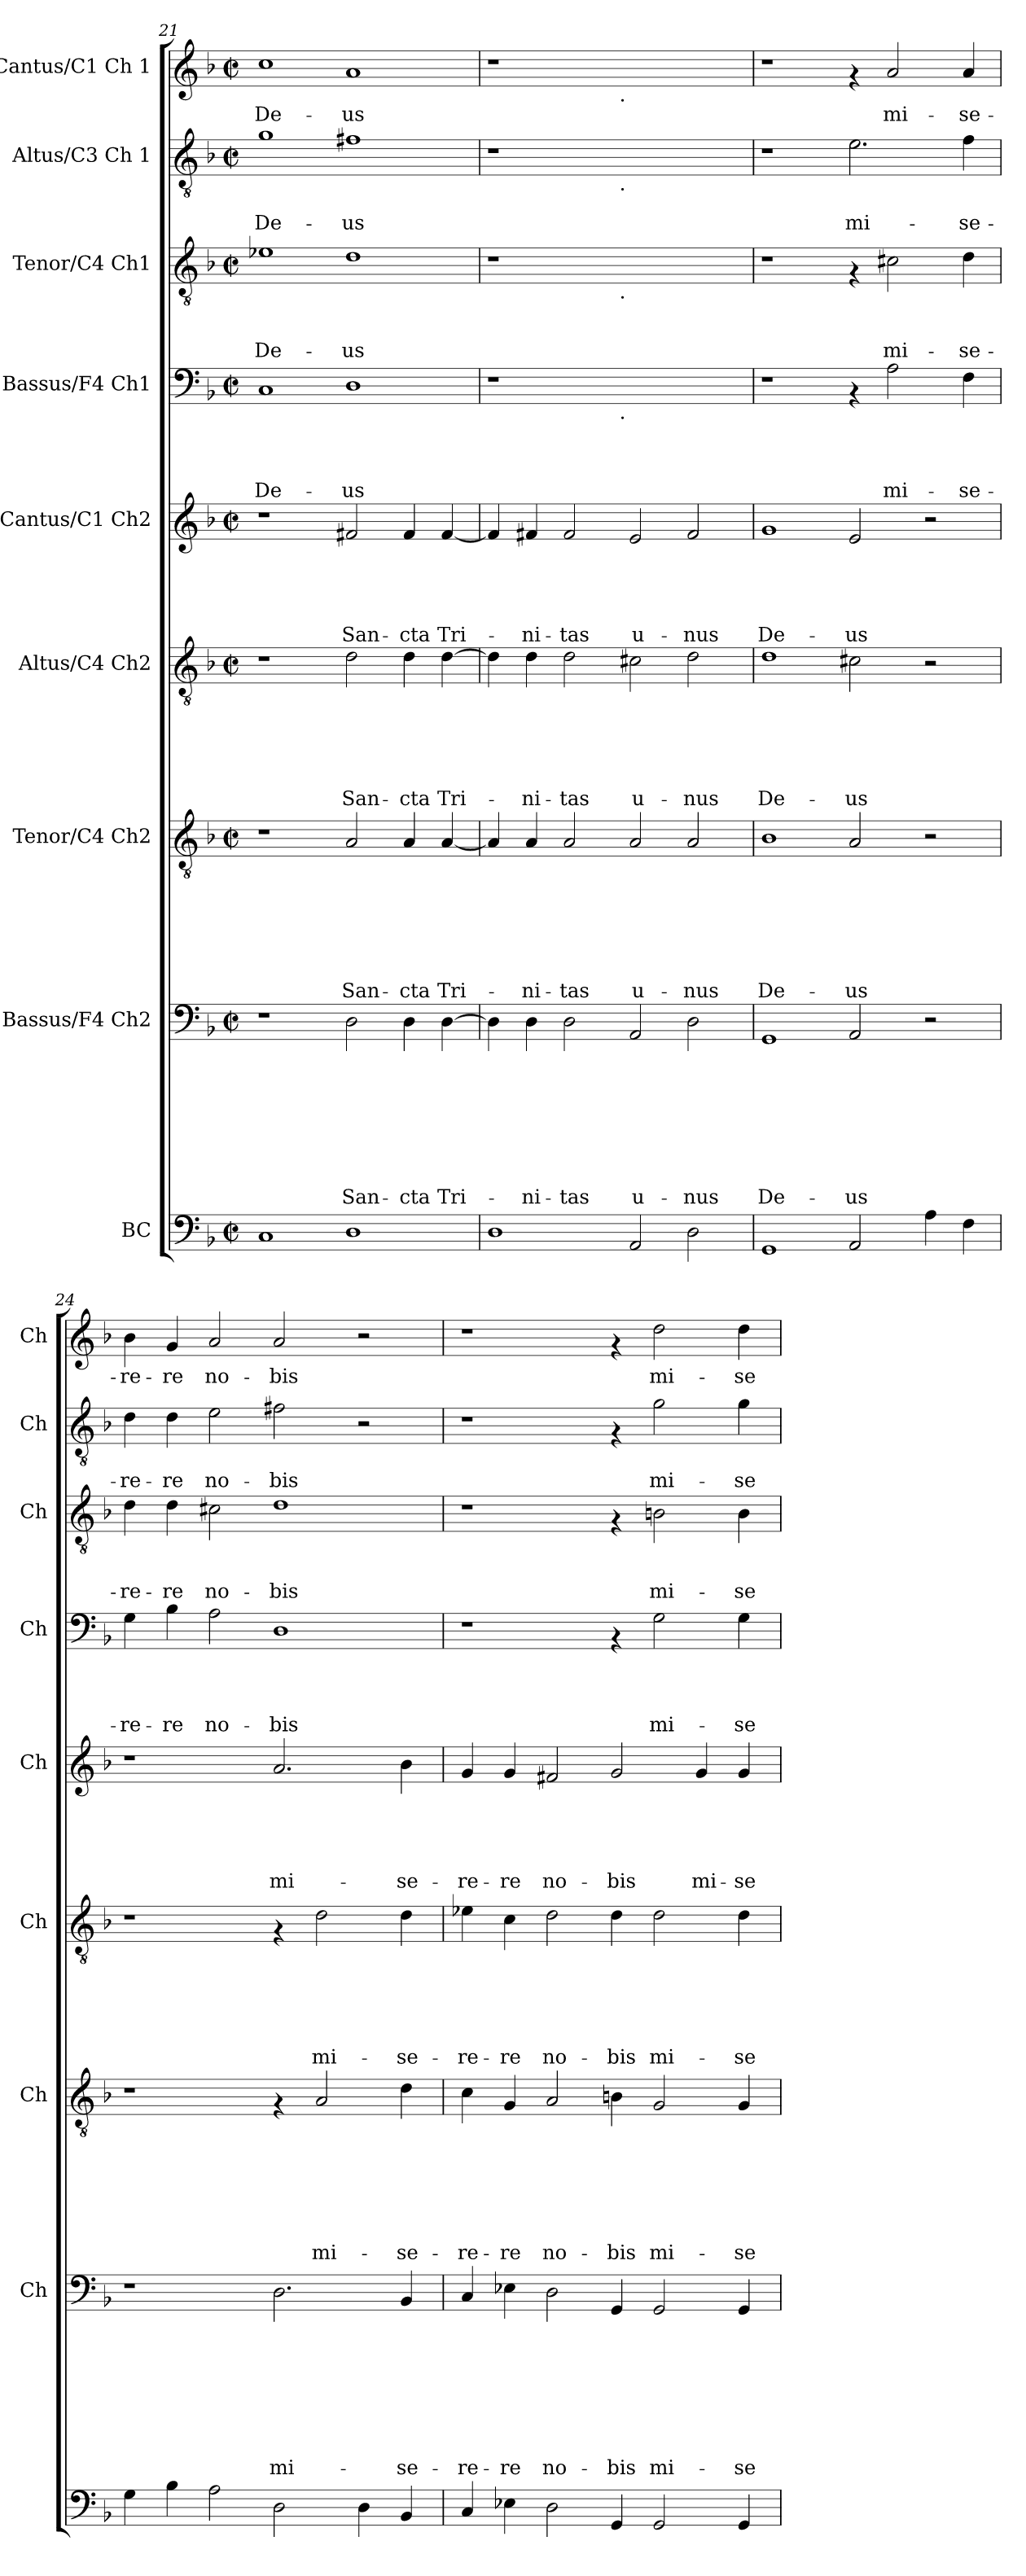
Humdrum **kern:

**kern	**kern	**text	**text	**text	**text	**text	**text	**text	**text	**kern	**text	**text	**text	**text	**text	**text	**text	**kern	**text	**text	**text	**text	**text	**text	**kern	**text	**text	**text	**text	**text	**kern	**text	**text	**text	**text	**kern	**text	**text	**text	**kern	**text	**text	**kern	**text
*part9	*part8	*part8	*part8	*part8	*part8	*part8	*part8	*part8	*part8	*part7	*part7	*part7	*part7	*part7	*part7	*part7	*part7	*part6	*part6	*part6	*part6	*part6	*part6	*part6	*part5	*part5	*part5	*part5	*part5	*part5	*part4	*part4	*part4	*part4	*part4	*part3	*part3	*part3	*part3	*part2	*part2	*part2	*part1	*part1
*staff9	*staff8	*staff8	*staff8	*staff8	*staff8	*staff8	*staff8	*staff8	*staff8	*staff7	*staff7	*staff7	*staff7	*staff7	*staff7	*staff7	*staff7	*staff6	*staff6	*staff6	*staff6	*staff6	*staff6	*staff6	*staff5	*staff5	*staff5	*staff5	*staff5	*staff5	*staff4	*staff4	*staff4	*staff4	*staff4	*staff3	*staff3	*staff3	*staff3	*staff2	*staff2	*staff2	*staff1	*staff1
*I"BC	*I"Bassus/F4 Ch2	*	*	*	*	*	*	*	*	*I"Tenor/C4 Ch2	*	*	*	*	*	*	*	*I"Altus/C4 Ch2	*	*	*	*	*	*	*I"Cantus/C1 Ch2	*	*	*	*	*	*I"Bassus/F4 Ch1	*	*	*	*	*I"Tenor/C4 Ch1	*	*	*	*I"Altus/C3 Ch 1	*	*	*I"Cantus/C1 Ch 1	*
*	*I'Ch	*	*	*	*	*	*	*	*	*I'Ch	*	*	*	*	*	*	*	*I'Ch	*	*	*	*	*	*	*I'Ch	*	*	*	*	*	*I'Ch	*	*	*	*	*I'Ch	*	*	*	*I'Ch	*	*	*I'Ch	*
!!LO:PB:g=z
*clefF4	*clefF4	*	*	*	*	*	*	*	*	*clefGv2	*	*	*	*	*	*	*	*clefGv2	*	*	*	*	*	*	*clefG2	*	*	*	*	*	*clefF4	*	*	*	*	*clefGv2	*	*	*	*clefGv2	*	*	*clefG2	*
*k[b-]	*k[b-]	*	*	*	*	*	*	*	*	*k[b-]	*	*	*	*	*	*	*	*k[b-]	*	*	*	*	*	*	*k[b-]	*	*	*	*	*	*k[b-]	*	*	*	*	*k[b-]	*	*	*	*k[b-]	*	*	*k[b-]	*
*F:	*F:	*	*	*	*	*	*	*	*	*F:	*	*	*	*	*	*	*	*F:	*	*	*	*	*	*	*F:	*	*	*	*	*	*F:	*	*	*	*	*F:	*	*	*	*F:	*	*	*F:	*
*M2/2	*M2/2	*	*	*	*	*	*	*	*	*M2/2	*	*	*	*	*	*	*	*M2/2	*	*	*	*	*	*	*M2/2	*	*	*	*	*	*M2/2	*	*	*	*	*M2/2	*	*	*	*M2/2	*	*	*M2/2	*
*met(c|)	*met(c|)	*	*	*	*	*	*	*	*	*met(c|)	*	*	*	*	*	*	*	*met(c|)	*	*	*	*	*	*	*met(c|)	*	*	*	*	*	*met(c|)	*	*	*	*	*met(c|)	*	*	*	*met(c|)	*	*	*met(c|)	*
=21	=21	=21	=21	=21	=21	=21	=21	=21	=21	=21	=21	=21	=21	=21	=21	=21	=21	=21	=21	=21	=21	=21	=21	=21	=21	=21	=21	=21	=21	=21	=21	=21	=21	=21	=21	=21	=21	=21	=21	=21	=21	=21	=21	=21
!	!	!	!	!	!	!	!	!	!	!	!	!	!	!	!	!	!	!	!	!	!	!	!	!	!	!	!	!	!	!	!	!	!	!	!LO:LY:b	!	!	!	!LO:LY:b	!	!	!LO:LY:b	!	!LO:LY:b
1C	1r	.	.	.	.	.	.	.	.	1r	.	.	.	.	.	.	.	1r	.	.	.	.	.	.	1r	.	.	.	.	.	1C	.	.	.	De-	1e-X	.	.	De-	1g	.	De-	1cc	De-
!	!	!	!	!	!	!	!	!	!LO:LY:b	!	!	!	!	!	!	!	!LO:LY:b	!	!	!	!	!	!	!LO:LY:b	!	!	!	!	!	!LO:LY:b	!	!	!	!	!LO:LY:b	!	!	!	!LO:LY:b	!	!	!LO:LY:b	!	!LO:LY:b
1D	2D\	.	.	.	.	.	.	.	San-	2A/	.	.	.	.	.	.	San-	2d\	.	.	.	.	.	San-	2f#X/	.	.	.	.	San-	1D	.	.	.	-us	1d	.	.	-us	1f#X	.	-us	1a	-us
!	!	!	!	!	!	!	!	!	!LO:LY:b	!	!	!	!	!	!	!	!LO:LY:b	!	!	!	!	!	!	!LO:LY:b	!	!	!	!	!	!LO:LY:b	!	!	!	!	!	!	!	!	!	!	!	!	!	!
.	4D\	.	.	.	.	.	.	.	-cta	4A/	.	.	.	.	.	.	-cta	4d\	.	.	.	.	.	-cta	4f#/	.	.	.	.	-cta	.	.	.	.	.	.	.	.	.	.	.	.	.	.
!	!	!	!	!	!	!	!	!	!LO:LY:b	!	!	!	!	!	!	!	!LO:LY:b	!	!	!	!	!	!	!LO:LY:b	!	!	!	!	!	!LO:LY:b	!	!	!	!	!	!	!	!	!	!	!	!	!	!
.	[>4D\	.	.	.	.	.	.	.	Tri-	[<4A/	.	.	.	.	.	.	Tri-	[>4d\	.	.	.	.	.	Tri-	[<4f#/	.	.	.	.	Tri-	.	.	.	.	.	.	.	.	.	.	.	.	.	.
=22	=22	=22	=22	=22	=22	=22	=22	=22	=22	=22	=22	=22	=22	=22	=22	=22	=22	=22	=22	=22	=22	=22	=22	=22	=22	=22	=22	=22	=22	=22	=22	=22	=22	=22	=22	=22	=22	=22	=22	=22	=22	=22	=22	=22
*	*	*	*	*	*	*	*	*	*	*	*	*	*	*	*	*	*	*	*	*	*	*	*	*	*	*	*	*	*	*	*^	*	*	*	*	*^	*	*	*	*^	*	*	*^	*
1D	4D\]	.	.	.	.	.	.	.	.	4A/]	.	.	.	.	.	.	.	4d\]	.	.	.	.	.	.	4f#/]	.	.	.	.	.	1r	2ryy	.	.	.	.	1r	2ryy	.	.	.	1r	2ryy	.	.	1r	2ryy	.
!	!	!	!	!	!	!	!	!	!LO:LY:b	!	!	!	!	!	!	!	!LO:LY:b	!	!	!	!	!	!	!LO:LY:b	!	!	!	!	!	!LO:LY:b	!	!	!	!	!	!	!	!	!	!	!	!	!	!	!	!	!	!
.	4D\	.	.	.	.	.	.	.	-ni-	4A/	.	.	.	.	.	.	-ni-	4d\	.	.	.	.	.	-ni-	4f#X/	.	.	.	.	-ni-	.	.	.	.	.	.	.	.	.	.	.	.	.	.	.	.	.	.
!	!	!	!	!	!	!	!	!	!LO:LY:b	!	!	!	!	!	!	!	!LO:LY:b	!	!	!	!	!	!	!LO:LY:b	!	!	!	!	!	!LO:LY:b	!	!	!	!	!	!	!	!	!	!	!	!	!	!	!	!	!	!
.	2D\	.	.	.	.	.	.	.	-tas	2A/	.	.	.	.	.	.	-tas	2d\	.	.	.	.	.	-tas	2f#/	.	.	.	.	-tas	.	4...ryy	.	.	.	.	.	4...ryy	.	.	.	.	4...ryy	.	.	.	4...ryy	.
!	!	!	!	!	!	!	!	!	!	!	!	!	!	!	!	!	!	!	!	!	!	!	!	!	!	!	!	!	!	!	!	!	!	!	!	!	!	!	!	!	!	!	!	!	!	!	!LO:TX:b:t=.	!
!	!	!	!	!	!	!	!	!	!	!	!	!	!	!	!	!	!	!	!	!	!	!	!	!	!	!	!	!	!	!	!	!	!	!	!	!	!	!	!	!	!	!	!LO:TX:b:t=.	!	!	!	!	!
!	!	!	!	!	!	!	!	!	!	!	!	!	!	!	!	!	!	!	!	!	!	!	!	!	!	!	!	!	!	!	!	!	!	!	!	!	!	!LO:TX:b:t=.	!	!	!	!	!	!	!	!	!	!
!	!	!	!	!	!	!	!	!	!	!	!	!	!	!	!	!	!	!	!	!	!	!	!	!	!	!	!	!	!	!	!	!LO:TX:b:t=.	!	!	!	!	!	!	!	!	!	!	!	!	!	!	!	!
.	.	.	.	.	.	.	.	.	.	.	.	.	.	.	.	.	.	.	.	.	.	.	.	.	.	.	.	.	.	.	.	1ryy	.	.	.	.	.	1ryy	.	.	.	.	1ryy	.	.	.	1ryy	.
!	!	!	!	!	!	!	!	!	!LO:LY:b	!	!	!	!	!	!	!	!LO:LY:b	!	!	!	!	!	!	!LO:LY:b	!	!	!	!	!	!LO:LY:b	!	!	!	!	!	!	!	!	!	!	!	!	!	!	!	!	!	!
2AA/	2AA/	.	.	.	.	.	.	.	u-	2A/	.	.	.	.	.	.	u-	2c#X\	.	.	.	.	.	u-	2e/	.	.	.	.	u-	1ryy	.	.	.	.	.	1ryy	.	.	.	.	1ryy	.	.	.	1ryy	.	.
!	!	!	!	!	!	!	!	!	!LO:LY:b	!	!	!	!	!	!	!	!LO:LY:b	!	!	!	!	!	!	!LO:LY:b	!	!	!	!	!	!LO:LY:b	!	!	!	!	!	!	!	!	!	!	!	!	!	!	!	!	!	!
2D\	2D\	.	.	.	.	.	.	.	-nus	2A/	.	.	.	.	.	.	-nus	2d\	.	.	.	.	.	-nus	2f#/	.	.	.	.	-nus	.	.	.	.	.	.	.	.	.	.	.	.	.	.	.	.	.	.
.	.	.	.	.	.	.	.	.	.	.	.	.	.	.	.	.	.	.	.	.	.	.	.	.	.	.	.	.	.	.	.	32ryy	.	.	.	.	.	32ryy	.	.	.	.	32ryy	.	.	.	32ryy	.
=23	=23	=23	=23	=23	=23	=23	=23	=23	=23	=23	=23	=23	=23	=23	=23	=23	=23	=23	=23	=23	=23	=23	=23	=23	=23	=23	=23	=23	=23	=23	=23	=23	=23	=23	=23	=23	=23	=23	=23	=23	=23	=23	=23	=23	=23	=23	=23	=23
!	!	!	!	!	!	!	!	!	!LO:LY:b	!	!	!	!	!	!	!	!LO:LY:b	!	!	!	!	!	!	!LO:LY:b	!	!	!	!	!	!LO:LY:b	!	!	!	!	!	!	!	!	!	!	!	!	!	!	!	!	!	!
*	*	*	*	*	*	*	*	*	*	*	*	*	*	*	*	*	*	*	*	*	*	*	*	*	*	*	*	*	*	*	*v	*v	*	*	*	*	*	*	*	*	*	*v	*v	*	*	*v	*v	*
*	*	*	*	*	*	*	*	*	*	*	*	*	*	*	*	*	*	*	*	*	*	*	*	*	*	*	*	*	*	*	*	*	*	*	*	*v	*v	*	*	*	*	*	*	*	*
1GG	1GG	.	.	.	.	.	.	.	De-	1B-	.	.	.	.	.	.	De-	1d	.	.	.	.	.	De-	1g	.	.	.	.	De-	1r	.	.	.	.	1r	.	.	.	1r	.	.	1r	.
!	!	!	!	!	!	!	!	!	!LO:LY:b	!	!	!	!	!	!	!	!LO:LY:b	!	!	!	!	!	!	!LO:LY:b	!	!	!	!	!	!LO:LY:b	!	!	!	!	!	!	!	!	!	!	!	!LO:LY:b	!	!
2AA/	2AA/	.	.	.	.	.	.	.	-us	2A/	.	.	.	.	.	.	-us	2c#X\	.	.	.	.	.	-us	2e/	.	.	.	.	-us	4rAA	.	.	.	.	4rF	.	.	.	2.e\	.	mi-	4rf	.
!	!	!	!	!	!	!	!	!	!	!	!	!	!	!	!	!	!	!	!	!	!	!	!	!	!	!	!	!	!	!	!	!	!	!	!LO:LY:b	!	!	!	!LO:LY:b	!	!	!	!	!LO:LY:b
.	.	.	.	.	.	.	.	.	.	.	.	.	.	.	.	.	.	.	.	.	.	.	.	.	.	.	.	.	.	.	2A\	.	.	.	mi-	2c#X\	.	.	mi-	.	.	.	2a/	mi-
4A\	2r	.	.	.	.	.	.	.	.	2r	.	.	.	.	.	.	.	2r	.	.	.	.	.	.	2r	.	.	.	.	.	.	.	.	.	.	.	.	.	.	.	.	.	.	.
!	!	!	!	!	!	!	!	!	!	!	!	!	!	!	!	!	!	!	!	!	!	!	!	!	!	!	!	!	!	!	!	!	!	!	!LO:LY:b	!	!	!	!LO:LY:b	!	!	!LO:LY:b	!	!LO:LY:b
4F\	.	.	.	.	.	.	.	.	.	.	.	.	.	.	.	.	.	.	.	.	.	.	.	.	.	.	.	.	.	.	4F\	.	.	.	-se-	4d\	.	.	-se-	4f\	.	-se-	4a/	-se-
=24	=24	=24	=24	=24	=24	=24	=24	=24	=24	=24	=24	=24	=24	=24	=24	=24	=24	=24	=24	=24	=24	=24	=24	=24	=24	=24	=24	=24	=24	=24	=24	=24	=24	=24	=24	=24	=24	=24	=24	=24	=24	=24	=24	=24
!	!	!	!	!	!	!	!	!	!	!	!	!	!	!	!	!	!	!	!	!	!	!	!	!	!	!	!	!	!	!	!	!	!	!	!LO:LY:b	!	!	!	!LO:LY:b	!	!	!LO:LY:b	!	!LO:LY:b
4G\	1r	.	.	.	.	.	.	.	.	1r	.	.	.	.	.	.	.	1r	.	.	.	.	.	.	1r	.	.	.	.	.	4G\	.	.	.	-re-	4d\	.	.	-re-	4d\	.	-re-	4b-\	-re-
!	!	!	!	!	!	!	!	!	!	!	!	!	!	!	!	!	!	!	!	!	!	!	!	!	!	!	!	!	!	!	!	!	!	!	!LO:LY:b	!	!	!	!LO:LY:b	!	!	!LO:LY:b	!	!LO:LY:b
4B-\	.	.	.	.	.	.	.	.	.	.	.	.	.	.	.	.	.	.	.	.	.	.	.	.	.	.	.	.	.	.	4B-\	.	.	.	-re	4d\	.	.	-re	4d\	.	-re	4g/	-re
!	!	!	!	!	!	!	!	!	!	!	!	!	!	!	!	!	!	!	!	!	!	!	!	!	!	!	!	!	!	!	!	!	!	!	!LO:LY:b	!	!	!	!LO:LY:b	!	!	!LO:LY:b	!	!LO:LY:b
2A\	.	.	.	.	.	.	.	.	.	.	.	.	.	.	.	.	.	.	.	.	.	.	.	.	.	.	.	.	.	.	2A\	.	.	.	no-	2c#X\	.	.	no-	2e\	.	no-	2a/	no-
!	!	!	!	!	!	!	!	!	!LO:LY:b	!	!	!	!	!	!	!	!	!	!	!	!	!	!	!	!	!	!	!	!	!LO:LY:b	!	!	!	!	!LO:LY:b	!	!	!	!LO:LY:b	!	!	!LO:LY:b	!	!LO:LY:b
2D\	2.D\	.	.	.	.	.	.	.	mi-	4rF	.	.	.	.	.	.	.	4rF	.	.	.	.	.	.	2.a/	.	.	.	.	mi-	1D	.	.	.	-bis	1d	.	.	-bis	2f#X\	.	-bis	2a/	-bis
!	!	!	!	!	!	!	!	!	!	!	!	!	!	!	!	!	!LO:LY:b	!	!	!	!	!	!	!LO:LY:b	!	!	!	!	!	!	!	!	!	!	!	!	!	!	!	!	!	!	!	!
.	.	.	.	.	.	.	.	.	.	2A/	.	.	.	.	.	.	mi-	2d\	.	.	.	.	.	mi-	.	.	.	.	.	.	.	.	.	.	.	.	.	.	.	.	.	.	.	.
4D\	.	.	.	.	.	.	.	.	.	.	.	.	.	.	.	.	.	.	.	.	.	.	.	.	.	.	.	.	.	.	.	.	.	.	.	.	.	.	.	2r	.	.	2r	.
!	!	!	!	!	!	!	!	!	!LO:LY:b	!	!	!	!	!	!	!	!LO:LY:b	!	!	!	!	!	!	!LO:LY:b	!	!	!	!	!	!LO:LY:b	!	!	!	!	!	!	!	!	!	!	!	!	!	!
4BB-/	4BB-/	.	.	.	.	.	.	.	-se-	4d\	.	.	.	.	.	.	-se-	4d\	.	.	.	.	.	-se-	4b-\	.	.	.	.	-se-	.	.	.	.	.	.	.	.	.	.	.	.	.	.
=25	=25	=25	=25	=25	=25	=25	=25	=25	=25	=25	=25	=25	=25	=25	=25	=25	=25	=25	=25	=25	=25	=25	=25	=25	=25	=25	=25	=25	=25	=25	=25	=25	=25	=25	=25	=25	=25	=25	=25	=25	=25	=25	=25	=25
!	!	!	!	!	!	!	!	!	!LO:LY:b	!	!	!	!	!	!	!	!LO:LY:b	!	!	!	!	!	!	!LO:LY:b	!	!	!	!	!	!LO:LY:b	!	!	!	!	!	!	!	!	!	!	!	!	!	!
4C/	4C/	.	.	.	.	.	.	.	-re-	4c\	.	.	.	.	.	.	-re-	4e-X\	.	.	.	.	.	-re-	4g/	.	.	.	.	-re-	1r	.	.	.	.	1r	.	.	.	1r	.	.	1r	.
!	!	!	!	!	!	!	!	!	!LO:LY:b	!	!	!	!	!	!	!	!LO:LY:b	!	!	!	!	!	!	!LO:LY:b	!	!	!	!	!	!LO:LY:b	!	!	!	!	!	!	!	!	!	!	!	!	!	!
4E-X\	4E-X\	.	.	.	.	.	.	.	-re	4G/	.	.	.	.	.	.	-re	4c\	.	.	.	.	.	-re	4g/	.	.	.	.	-re	.	.	.	.	.	.	.	.	.	.	.	.	.	.
!	!	!	!	!	!	!	!	!	!LO:LY:b	!	!	!	!	!	!	!	!LO:LY:b	!	!	!	!	!	!	!LO:LY:b	!	!	!	!	!	!LO:LY:b	!	!	!	!	!	!	!	!	!	!	!	!	!	!
2D\	2D\	.	.	.	.	.	.	.	no-	2A/	.	.	.	.	.	.	no-	2d\	.	.	.	.	.	no-	2f#X/	.	.	.	.	no-	.	.	.	.	.	.	.	.	.	.	.	.	.	.
!	!	!	!	!	!	!	!	!	!LO:LY:b	!	!	!	!	!	!	!	!LO:LY:b	!	!	!	!	!	!	!LO:LY:b	!	!	!	!	!	!LO:LY:b	!	!	!	!	!	!	!	!	!	!	!	!	!	!
4GG/	4GG/	.	.	.	.	.	.	.	-bis	4Bn\	.	.	.	.	.	.	-bis	4d\	.	.	.	.	.	-bis	2g/	.	.	.	.	-bis	4rAA	.	.	.	.	4rF	.	.	.	4rF	.	.	4rf	.
!	!	!	!	!	!	!	!	!	!LO:LY:b	!	!	!	!	!	!	!	!LO:LY:b	!	!	!	!	!	!	!LO:LY:b	!	!	!	!	!	!	!	!	!	!	!LO:LY:b	!	!	!	!LO:LY:b	!	!	!LO:LY:b	!	!LO:LY:b
2GG/	2GG/	.	.	.	.	.	.	.	mi-	2G/	.	.	.	.	.	.	mi-	2d\	.	.	.	.	.	mi-	.	.	.	.	.	.	2G\	.	.	.	mi-	2Bn\	.	.	mi-	2g\	.	mi-	2dd\	mi-
!	!	!	!	!	!	!	!	!	!	!	!	!	!	!	!	!	!	!	!	!	!	!	!	!	!	!	!	!	!	!LO:LY:b	!	!	!	!	!	!	!	!	!	!	!	!	!	!
.	.	.	.	.	.	.	.	.	.	.	.	.	.	.	.	.	.	.	.	.	.	.	.	.	4g/	.	.	.	.	mi-	.	.	.	.	.	.	.	.	.	.	.	.	.	.
!	!	!	!	!	!	!	!	!	!LO:LY:b	!	!	!	!	!	!	!	!LO:LY:b	!	!	!	!	!	!	!LO:LY:b	!	!	!	!	!	!LO:LY:b	!	!	!	!	!LO:LY:b	!	!	!	!LO:LY:b	!	!	!LO:LY:b	!	!LO:LY:b
4GG/	4GG/	.	.	.	.	.	.	.	-se-	4G/	.	.	.	.	.	.	-se-	4d\	.	.	.	.	.	-se-	4g/	.	.	.	.	-se-	4G\	.	.	.	-se-	4B\	.	.	-se-	4g\	.	-se-	4dd\	-se-
=	=	=	=	=	=	=	=	=	=	=	=	=	=	=	=	=	=	=	=	=	=	=	=	=	=	=	=	=	=	=	=	=	=	=	=	=	=	=	=	=	=	=	=	=
*-	*-	*-	*-	*-	*-	*-	*-	*-	*-	*-	*-	*-	*-	*-	*-	*-	*-	*-	*-	*-	*-	*-	*-	*-	*-	*-	*-	*-	*-	*-	*-	*-	*-	*-	*-	*-	*-	*-	*-	*-	*-	*-	*-	*-
